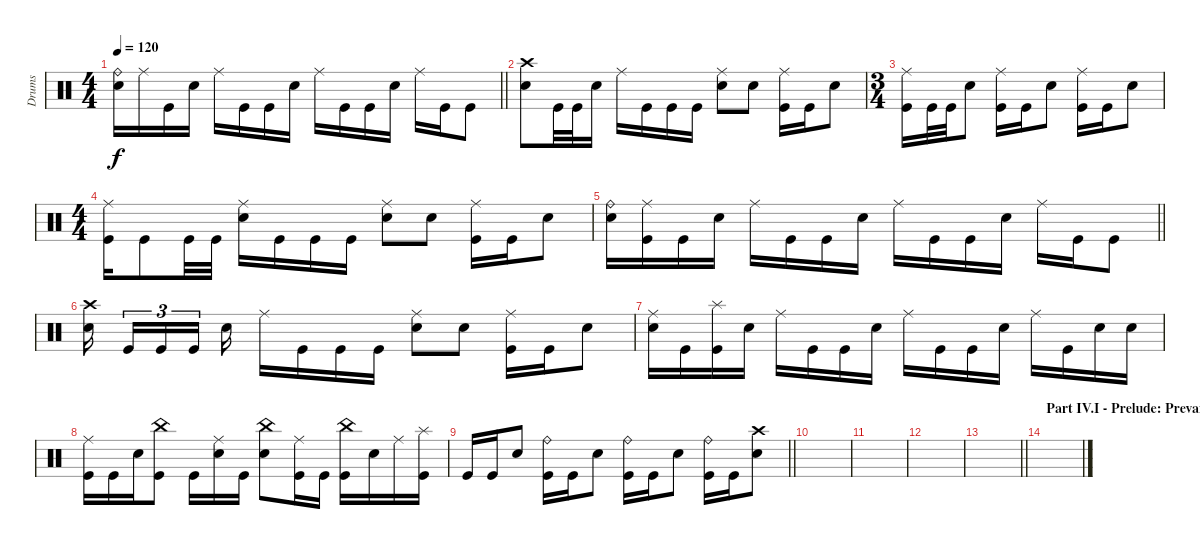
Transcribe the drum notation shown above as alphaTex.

\track ("Drums" "Drums") {instrument percussion}
\staff
\articulation defaults
\ts (4 4)
\tempo 120
\clef neutral
\barLineRight lightlight
\ks c
("Ride (bell)" "Electric Snare (hit)").16{dy f} "Ride (middle)".16 "Kick (hit)".16 "Electric Snare (hit)".16 "Ride (middle)".16 "Kick (hit)".16 "Kick (hit)".16 "Electric Snare (hit)".16 "Ride (middle)".16 "Kick (hit)".16 "Kick (hit)".16 "Electric Snare (hit)".16 "Ride (middle)".16 "Kick (hit)".16 "Kick (hit)".8 |
("Crash high (hit)" "Electric Snare (hit)").8 "Kick (hit)".32 "Kick (hit)".32 "Electric Snare (hit)".16 "Ride (middle)".16 "Kick (hit)".16 "Kick (hit)".16 "Kick (hit)".16 ("Ride (middle)" "Electric Snare (hit)").8 "Electric Snare (hit)".8 ("Ride (middle)" "Kick (hit)").16 "Kick (hit)".16 "Electric Snare (hit)".8 |
\ts (3 4)
("Ride (middle)" "Kick (hit)").16 "Kick (hit)".32 "Kick (hit)".32 "Electric Snare (hit)".8 ("Ride (middle)" "Kick (hit)").16 "Kick (hit)".16 "Electric Snare (hit)".8 ("Ride (middle)" "Kick (hit)").16 "Kick (hit)".16 "Electric Snare (hit)".8 |
\ts (4 4)
("Ride (middle)" "Kick (hit)").16 "Kick (hit)".8 "Kick (hit)".32 "Kick (hit)".32 ("Ride (middle)" "Electric Snare (hit)").16 "Kick (hit)".16 "Kick (hit)".16 "Kick (hit)".16 ("Ride (middle)" "Electric Snare (hit)").8 "Electric Snare (hit)".8 ("Ride (middle)" "Kick (hit)").16 "Kick (hit)".16 "Electric Snare (hit)".8 |
\barLineRight lightlight
("Ride (bell)" "Electric Snare (hit)").16 ("Ride (middle)" "Kick (hit)").16 "Kick (hit)".16 "Electric Snare (hit)".16 "Ride (middle)".16 "Kick (hit)".16 "Kick (hit)".16 "Electric Snare (hit)".16 "Ride (middle)".16 "Kick (hit)".16 "Kick (hit)".16 "Electric Snare (hit)".16 "Ride (middle)".16 "Kick (hit)".16 "Kick (hit)".8 |
("Crash high (hit)" "Electric Snare (hit)").16{beam splitsecondary} "Kick (hit)".16{tu (3 2)} "Kick (hit)".16{tu (3 2)} "Kick (hit)".16{tu (3 2) beam splitsecondary} "Electric Snare (hit)".16 "Ride (middle)".16 "Kick (hit)".16 "Kick (hit)".16 "Kick (hit)".16 ("Ride (middle)" "Electric Snare (hit)").8 "Electric Snare (hit)".8 ("Ride (middle)" "Kick (hit)").16 "Kick (hit)".16 "Electric Snare (hit)".8 |
("Ride (middle)" "Electric Snare (hit)").16 "Kick (hit)".16 ("Splash (hit)" "Kick (hit)").16 "Electric Snare (hit)".16 "Ride (middle)".16 "Kick (hit)".16 "Kick (hit)".16 "Electric Snare (hit)".16 "Ride (middle)".16 "Kick (hit)".16 "Kick (hit)".16 "Electric Snare (hit)".16 "Ride (middle)".16 "Kick (hit)".16 "Electric Snare (hit)".16 "Electric Snare (hit)".16 |
("Ride (middle)" "Kick (hit)").16 "Kick (hit)".16 "Electric Snare (hit)".16 ("China (hit)" "Kick (hit)").8 "Kick (hit)".16 ("Ride (middle)" "Electric Snare (hit)").16 "Kick (hit)".16 ("China (hit)" "Electric Snare (hit)").8 ("Ride (middle)" "Kick (hit)").16 "Kick (hit)".16 ("China (hit)" "Kick (hit)").16 "Electric Snare (hit)".16 "Ride (middle)".16 ("Splash (hit)" "Kick (hit)").16 |
\barLineRight lightlight "Kick (hit)".16 "Kick (hit)".16 "Electric Snare (hit)".8
("Ride (bell)" "Kick (hit)").16 "Kick (hit)".16 "Electric Snare (hit)".8 ("Ride (bell)" "Kick (hit)").16 "Kick (hit)".16 "Electric Snare (hit)".8 ("Ride (bell)" "Kick (hit)").16 "Kick (hit)".16 ("Crash high (hit)" "Electric Snare (hit)").8 |
\section ("" "")
|
|
|
\barLineRight lightlight
|
\section ("" "Part IV.I - Prelude: Prevarication")
